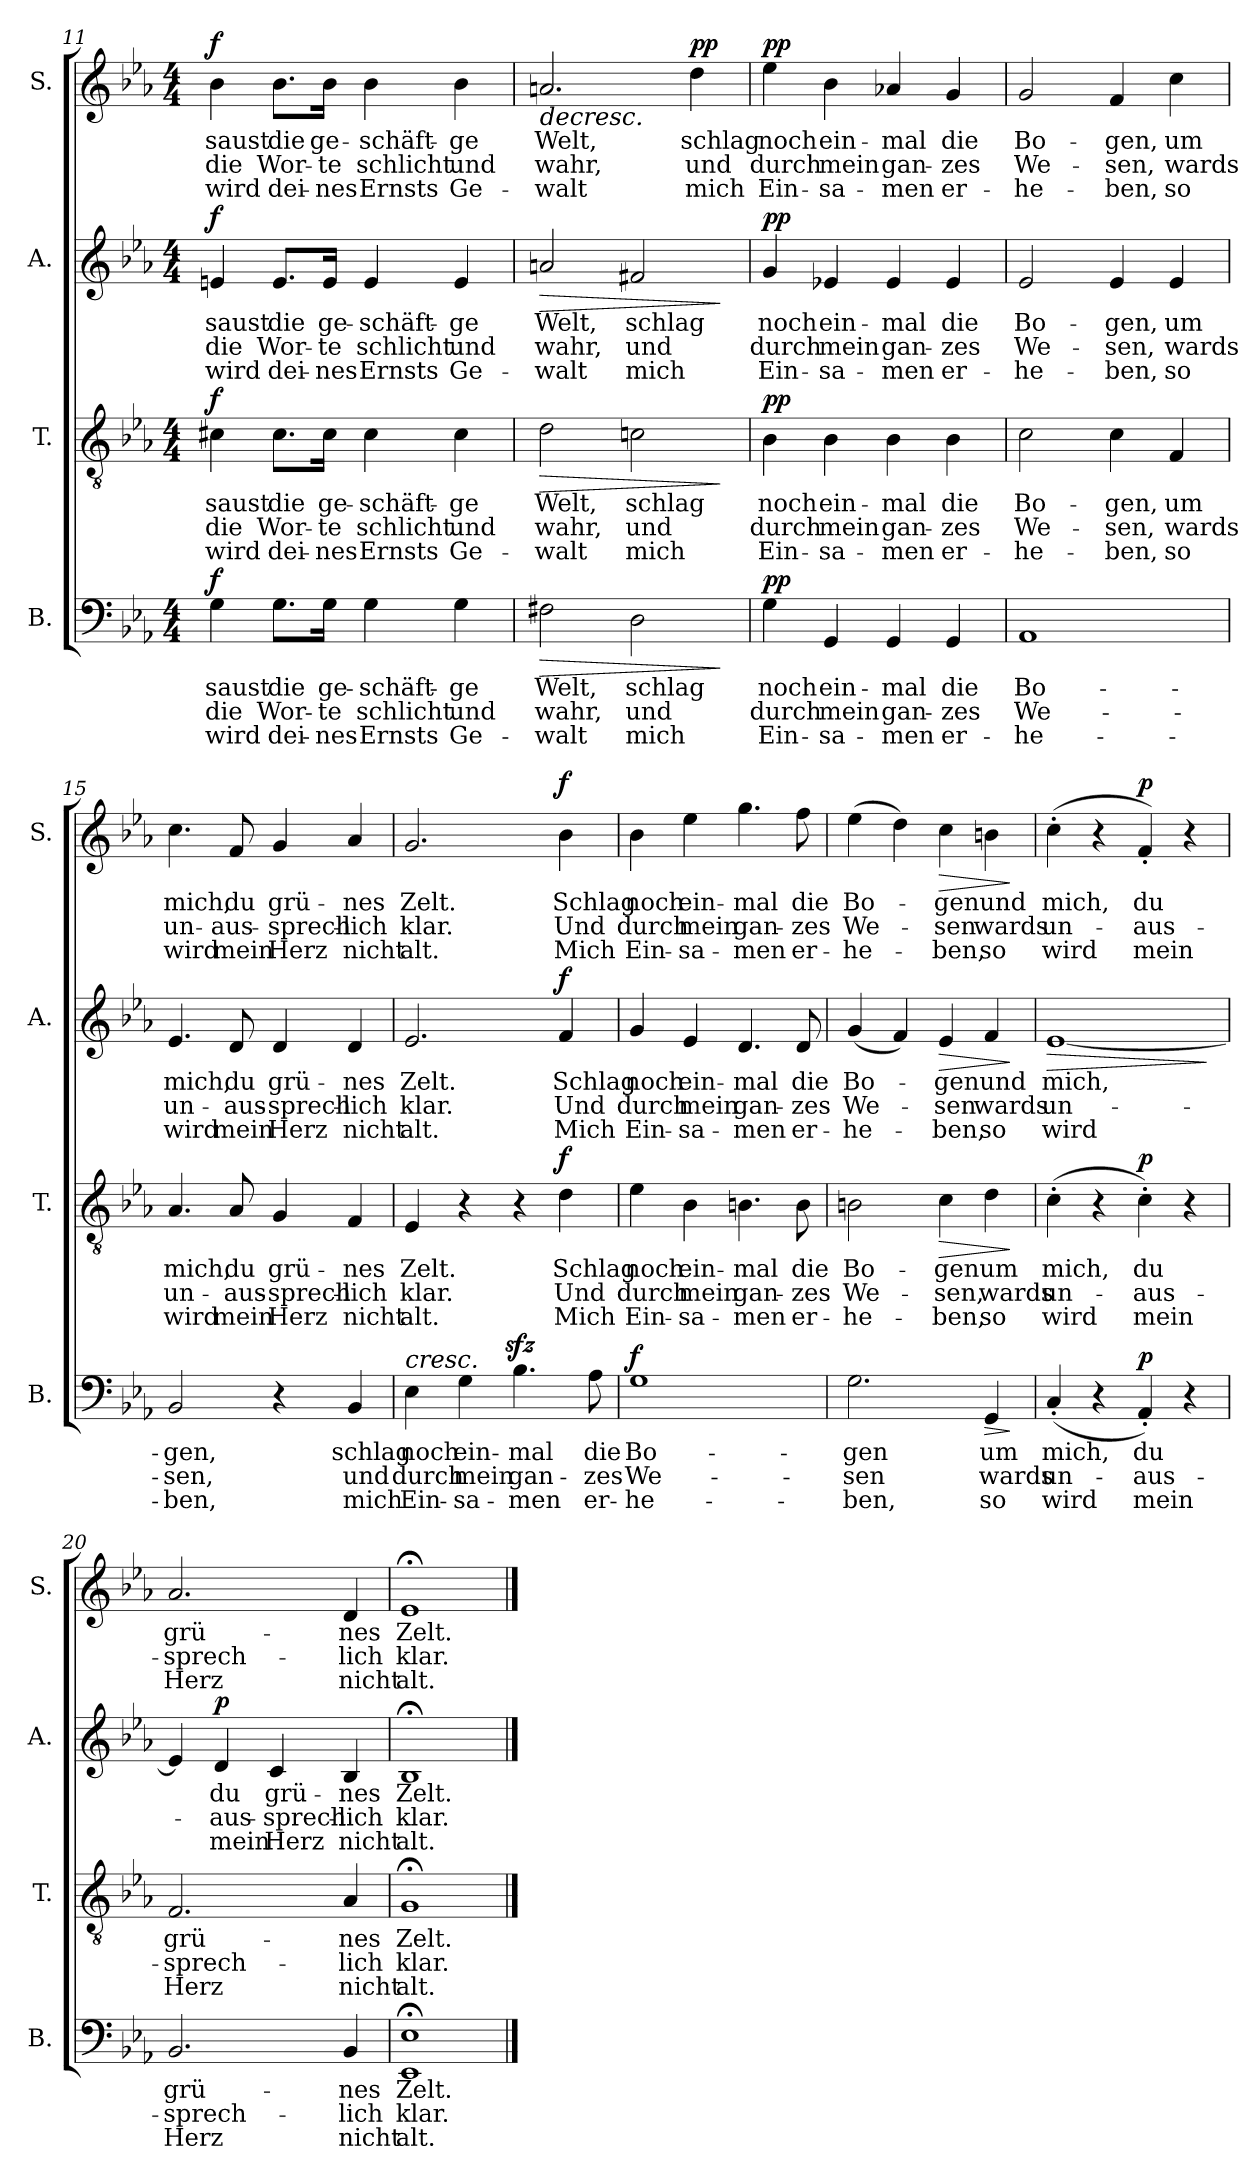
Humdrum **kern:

**kern	**text	**text	**text	**dynam	**kern	**text	**text	**text	**dynam	**kern	**text	**text	**text	**dynam	**kern	**text	**text	**text	**dynam
*part4	*part4	*part4	*part4	*part4	*part3	*part3	*part3	*part3	*part3	*part2	*part2	*part2	*part2	*part2	*part1	*part1	*part1	*part1	*part1
*staff4	*staff4	*staff4	*staff4	*staff4	*staff3	*staff3	*staff3	*staff3	*staff3	*staff2	*staff2	*staff2	*staff2	*staff2	*staff1	*staff1	*staff1	*staff1	*staff1
*I"B.	*	*	*	*	*I"T.	*	*	*	*	*I"A.	*	*	*	*	*I"S.	*	*	*	*
*I'B.	*	*	*	*	*I'T.	*	*	*	*	*I'A.	*	*	*	*	*I'S.	*	*	*	*
!!LO:PB:g=z
*clefF4	*	*	*	*	*clefGv2	*	*	*	*	*clefG2	*	*	*	*	*clefG2	*	*	*	*
*k[b-e-a-]	*	*	*	*	*k[b-e-a-]	*	*	*	*	*k[b-e-a-]	*	*	*	*	*k[b-e-a-]	*	*	*	*
*M4/4	*	*	*	*	*M4/4	*	*	*	*	*M4/4	*	*	*	*	*M4/4	*	*	*	*
=11	=11	=11	=11	=11	=11	=11	=11	=11	=11	=11	=11	=11	=11	=11	=11	=11	=11	=11	=11
!	!	!	!	!LO:DY:a	!	!	!	!	!LO:DY:a	!	!	!	!	!LO:DY:a	!	!	!	!	!LO:DY:a
4G\	saust	die	wird	f	4c#X\	saust	die	wird	f	4en/	saust	die	wird	f	4b-\	saust	die	wird	f
8.G\L	die	Wor-	dei-	.	8.c#\L	die	Wor-	dei-	.	8.e/L	die	Wor-	dei-	.	8.b-\L	die	Wor-	dei-	.
16G\Jk	ge-	-te	-nes	.	16c#\Jk	ge-	-te	-nes	.	16e/Jk	ge-	-te	-nes	.	16b-\Jk	ge-	-te	-nes	.
4G\	-schäft-	schlicht	Ernsts	.	4c#\	-schäft-	schlicht	Ernsts	.	4e/	-schäft-	schlicht	Ernsts	.	4b-\	-schäft-	schlicht	Ernsts	.
4G\	-ge	und	Ge-	.	4c#\	-ge	und	Ge-	.	4e/	-ge	und	Ge-	.	4b-\	-ge	und	Ge-	.
=12	=12	=12	=12	=12	=12	=12	=12	=12	=12	=12	=12	=12	=12	=12	=12	=12	=12	=12	=12
!	!	!	!	!LO:HP:b	!	!	!	!	!LO:HP:b	!	!	!	!	!LO:HP:b	!	!	!	!	!LO:HP:b
2F#X\	Welt,	wahr,	-walt	>	2d\	Welt,	wahr,	-walt	>	2an/	Welt,	wahr,	-walt	>	2.an/	Welt,	wahr,	-walt	>
2D\	schlag	und	mich	.	2cn\	schlag	und	mich	.	2f#X/	schlag	und	mich	.	.	.	.	.	.
!	!	!	!	!	!	!	!	!	!	!	!	!	!	!	!	!	!	!	!LO:DY:a
.	.	.	.	.	.	.	.	.	.	.	.	.	.	.	4dd\	schlag	und	mich	pp
.	.	.	.	]	.	.	.	.	]	.	.	.	.	]	.	.	.	.	]
=13	=13	=13	=13	=13	=13	=13	=13	=13	=13	=13	=13	=13	=13	=13	=13	=13	=13	=13	=13
!	!	!	!	!LO:DY:a	!	!	!	!	!LO:DY:a	!	!	!	!	!LO:DY:a	!	!	!	!	!LO:DY:b
4G\	noch	durch	Ein-	pp	4B-\	noch	durch	Ein-	pp	4g/	noch	durch	Ein-	pp	4ee-\	noch	durch	Ein-	pp
4GG/	ein-	mein	-sa-	.	4B-\	ein-	mein	-sa-	.	4e-X/	ein-	mein	-sa-	.	4b-\	ein-	mein	-sa-	.
4GG/	-mal	gan-	-men	.	4B-\	-mal	gan-	-men	.	4e-/	-mal	gan-	-men	.	4a-X/	-mal	gan-	-men	.
4GG/	die	-zes	er-	.	4B-\	die	-zes	er-	.	4e-/	die	-zes	er-	.	4g/	die	-zes	er-	.
=14	=14	=14	=14	=14	=14	=14	=14	=14	=14	=14	=14	=14	=14	=14	=14	=14	=14	=14	=14
1AA-	Bo-	We-	-he-	.	2c\	Bo-	We-	-he-	.	2e-/	Bo-	We-	-he-	.	2g/	Bo-	We-	-he-	.
.	.	.	.	.	4c\	-gen,	-sen,	-ben,	.	4e-/	-gen,	-sen,	-ben,	.	4f/	-gen,	-sen,	-ben,	.
.	.	.	.	.	4F/	um	wards	so	.	4e-/	um	wards	so	.	4cc\	um	wards	so	.
=15	=15	=15	=15	=15	=15	=15	=15	=15	=15	=15	=15	=15	=15	=15	=15	=15	=15	=15	=15
2BB-/	-gen,	-sen,	-ben,	.	4.A-/	mich,	un-	wird	.	4.e-/	mich,	un-	wird	.	4.cc\	mich,	un-	wird	.
.	.	.	.	.	8A-/	du	-aus-	mein	.	8d/	du	-aus-	mein	.	8f/	du	-aus-	mein	.
4r	.	.	.	.	4G/	grü-	-sprech-	Herz	.	4d/	grü-	-sprech-	Herz	.	4g/	grü-	-sprech-	Herz	.
4BB-/	schlag	und	mich	.	4F/	-nes	-lich	nicht	.	4d/	-nes	-lich	nicht	.	4a-/	-nes	-lich	nicht	.
!!LO:LB:g=z
=16	=16	=16	=16	=16	=16	=16	=16	=16	=16	=16	=16	=16	=16	=16	=16	=16	=16	=16	=16
!LO:TX:a:i:t=cresc.	!	!	!	!	!	!	!	!	!	!	!	!	!	!	!	!	!	!	!
4E-\	noch	durch	Ein-	.	4E-/	Zelt.	klar.	alt.	.	2.e-/	Zelt.	klar.	alt.	.	2.g/	Zelt.	klar.	alt.	.
4G\	ein-	mein	-sa-	.	4r	.	.	.	.	.	.	.	.	.	.	.	.	.	.
4.B-zz>\	-mal	gan-	-men	.	4r	.	.	.	.	.	.	.	.	.	.	.	.	.	.
!	!	!	!	!	!	!	!	!	!LO:DY:a	!	!	!	!	!LO:DY:a	!	!	!	!	!LO:DY:a
.	.	.	.	.	4d\	Schlag	Und	Mich	f	4f/	Schlag	Und	Mich	f	4b-\	Schlag	Und	Mich	f
8A-\	die	-zes	er-	.	.	.	.	.	.	.	.	.	.	.	.	.	.	.	.
=17	=17	=17	=17	=17	=17	=17	=17	=17	=17	=17	=17	=17	=17	=17	=17	=17	=17	=17	=17
!	!	!	!	!LO:DY:a	!	!	!	!	!	!	!	!	!	!	!	!	!	!	!
1G	Bo-	We-	-he-	f	4e-\	noch	durch	Ein-	.	4g/	noch	durch	Ein-	.	4b-\	noch	durch	Ein-	.
.	.	.	.	.	4B-\	ein-	mein	-sa-	.	4e-/	ein-	mein	-sa-	.	4ee-\	ein-	mein	-sa-	.
.	.	.	.	.	4.Bn\	-mal	gan-	-men	.	4.d/	-mal	gan-	-men	.	4.gg\	-mal	gan-	-men	.
.	.	.	.	.	8B\	die	-zes	er-	.	8d/	die	-zes	er-	.	8ff\	die	-zes	er-	.
=18	=18	=18	=18	=18	=18	=18	=18	=18	=18	=18	=18	=18	=18	=18	=18	=18	=18	=18	=18
2.G\	-gen	-sen	-ben,	.	2Bn\	Bo-	We-	-he-	.	(4g/	Bo-	We-	-he-	.	(4ee-\	Bo-	We-	-he-	.
.	.	.	.	.	.	.	.	.	.	4f/)	.	.	.	.	4dd\)	.	.	.	.
!	!	!	!	!	!	!	!	!	!LO:HP:b	!	!	!	!	!LO:HP:b	!	!	!	!	!LO:HP:b
.	.	.	.	.	4c\	-gen	-sen,	-ben,	>	4e-/	-gen	-sen	-ben,	>	4cc\	-gen	-sen	-ben,	>
!	!	!	!	!LO:HP:b	!	!	!	!	!	!	!	!	!	!	!	!	!	!	!
4GG/	um	wards	so	>	4d\	um	wards	so	.	4f/	und	wards	so	.	4bn\	und	wards	so	.
.	.	.	.	]	.	.	.	.	]	.	.	.	.	]	.	.	.	.	]
=19	=19	=19	=19	=19	=19	=19	=19	=19	=19	=19	=19	=19	=19	=19	=19	=19	=19	=19	=19
!	!	!	!	!	!	!	!	!	!	!	!	!	!	!LO:HP:b	!	!	!	!	!
(4C'/	mich,	un-	wird	.	(4c'\	mich,	un-	wird	.	[1e-	mich,	un-	wird	>	(4cc'\	mich,	un-	wird	.
4r	.	.	.	.	4r	.	.	.	.	.	.	.	.	.	4r	.	.	.	.
!	!	!	!	!LO:DY:a	!	!	!	!	!LO:DY:a	!	!	!	!	!	!	!	!	!	!LO:DY:a
4AA-'/)	du	-aus-	mein	p	4c'\)	du	-aus-	mein	p	.	.	.	.	.	4f'/)	du	-aus-	mein	p
4r	.	.	.	.	4r	.	.	.	.	.	.	.	.	.	4r	.	.	.	.
.	.	.	.	.	.	.	.	.	.	.	.	.	.	]	.	.	.	.	.
=20	=20	=20	=20	=20	=20	=20	=20	=20	=20	=20	=20	=20	=20	=20	=20	=20	=20	=20	=20
2.BB-/	grü-	-sprech-	Herz	.	2.F/	grü-	-sprech-	Herz	.	4e-/]	.	.	.	.	2.a-/	grü-	-sprech-	Herz	.
!	!	!	!	!	!	!	!	!	!	!	!	!	!	!LO:DY:a	!	!	!	!	!
.	.	.	.	.	.	.	.	.	.	4d/	du	-aus-	mein	p	.	.	.	.	.
.	.	.	.	.	.	.	.	.	.	4c/	grü-	-sprech-	Herz	.	.	.	.	.	.
4BB-/	-nes	-lich	nicht	.	4A-/	-nes	-lich	nicht	.	4B-/	-nes	-lich	nicht	.	4d/	-nes	-lich	nicht	.
!!LO:PB:g=z
=21	=21	=21	=21	=21	=21	=21	=21	=21	=21	=21	=21	=21	=21	=21	=21	=21	=21	=21	=21
*^	*	*	*	*	*	*	*	*	*	*	*	*	*	*	*	*	*	*	*
1E-;<	1EE-	Zelt.	klar.	alt.-	.	1G;<	Zelt.	klar.	alt.-	.	1B-;<	Zelt.	klar.	alt.	.	1e-;<	Zelt.	klar.	alt.	.
*v	*v	*	*	*	*	*	*	*	*	*	*	*	*	*	*	*	*	*	*	*
==	==	==	==	==	==	==	==	==	==	==	==	==	==	==	==	==	==	==	==
*-	*-	*-	*-	*-	*-	*-	*-	*-	*-	*-	*-	*-	*-	*-	*-	*-	*-	*-	*-
